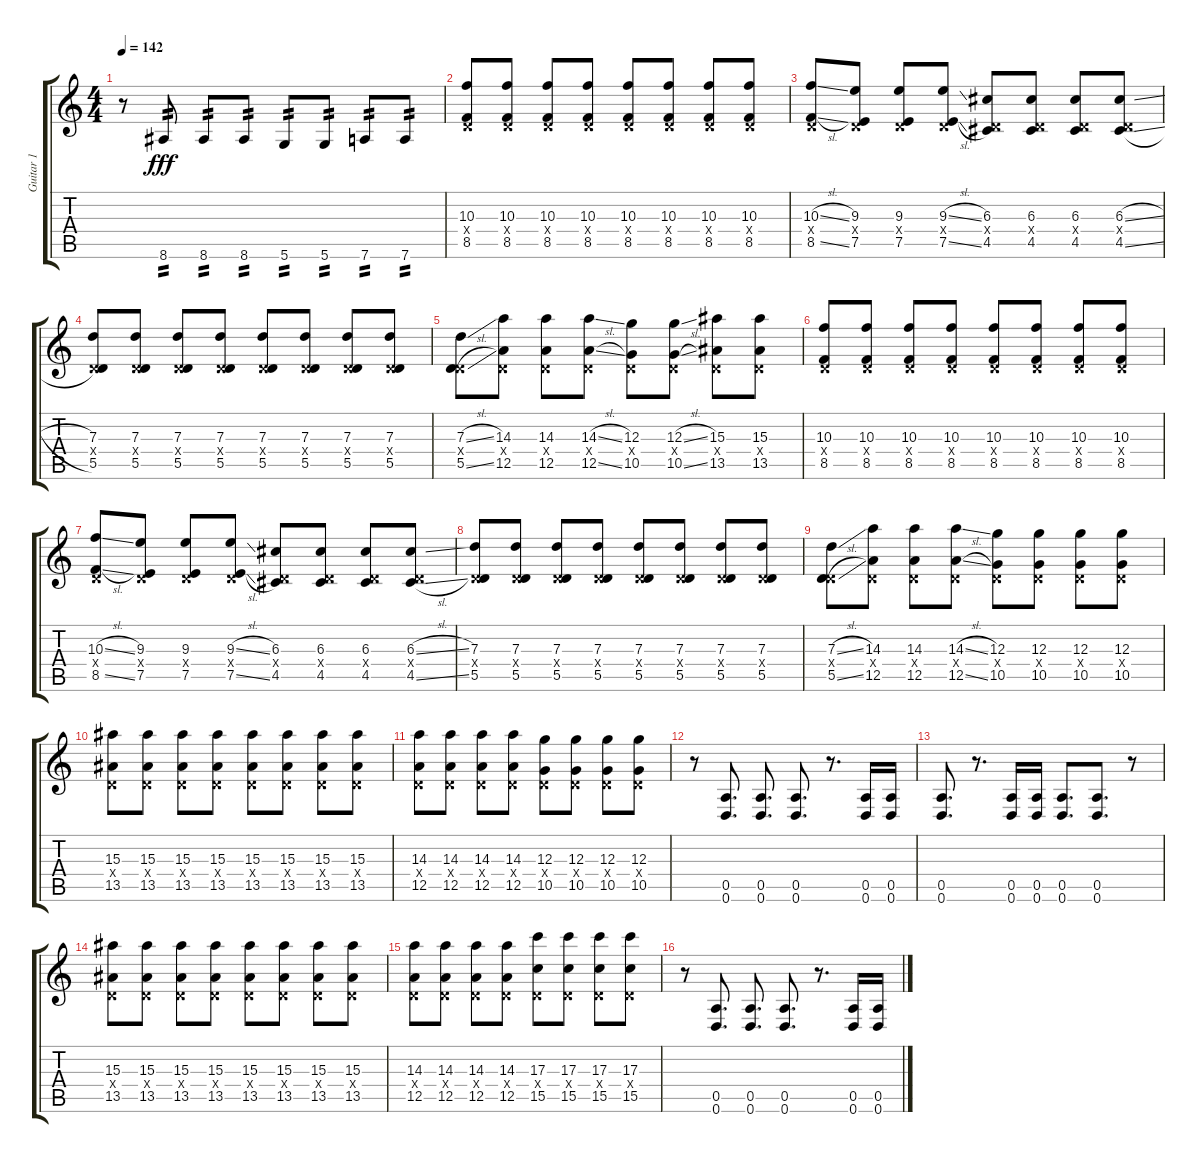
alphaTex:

\track ("Guitar 1" "Guitar 1") {instrument distortionguitar}
\staff {score tabs}
\tuning (E4 B3 G3 D3 A2 D2) {hide}
\ts (4 4)
\tempo 142
\clef g2
\ks c
r.8{dy fff} 8.6.8{tp 2} 8.6.8{tp 2} 8.6.8{tp 2} 5.6.8{tp 2} 5.6.8{tp 2} 7.6.8{tp 2} 7.6.8{tp 2} |
(10.3 0.4{x} 8.5).8 (10.3 0.4{x} 8.5).8 (10.3 0.4{x} 8.5).8 (10.3 0.4{x} 8.5).8 (10.3 0.4{x} 8.5).8 (10.3 0.4{x} 8.5).8 (10.3 0.4{x} 8.5).8 (10.3 0.4{x} 8.5).8 |
(10.3{sl} 0.4{x} 8.5{sl}).8 (9.3 0.4{x} 7.5).8 (9.3 0.4{x} 7.5).8 (9.3{sl} 0.4{x} 7.5{sl}).8 (6.3 0.4{x} 4.5).8 (6.3 0.4{x} 4.5).8 (6.3 0.4{x} 4.5).8 (6.3{sl} 0.4{x} 4.5{sl}).8 |
(7.3 0.4{x} 5.5).8 (7.3 0.4{x} 5.5).8 (7.3 0.4{x} 5.5).8 (7.3 0.4{x} 5.5).8 (7.3 0.4{x} 5.5).8 (7.3 0.4{x} 5.5).8 (7.3 0.4{x} 5.5).8 (7.3 0.4{x} 5.5).8 |
(7.3{sl} 0.4{x} 5.5{sl}).8 (14.3 0.4{x} 12.5).8 (14.3 0.4{x} 12.5).8 (14.3{sl} 0.4{x} 12.5{sl}).8 (12.3 0.4{x} 10.5).8 (12.3{sl} 0.4{x} 10.5{sl}).8 (15.3 0.4{x} 13.5).8 (15.3 0.4{x} 13.5).8 |
(10.3 0.4{x} 8.5).8 (10.3 0.4{x} 8.5).8 (10.3 0.4{x} 8.5).8 (10.3 0.4{x} 8.5).8 (10.3 0.4{x} 8.5).8 (10.3 0.4{x} 8.5).8 (10.3 0.4{x} 8.5).8 (10.3 0.4{x} 8.5).8 |
(10.3{sl} 0.4{x} 8.5{sl}).8 (9.3 0.4{x} 7.5).8 (9.3 0.4{x} 7.5).8 (9.3{sl} 0.4{x} 7.5{sl}).8 (6.3 0.4{x} 4.5).8 (6.3 0.4{x} 4.5).8 (6.3 0.4{x} 4.5).8 (6.3{sl} 0.4{x} 4.5{sl}).8 |
(7.3 0.4{x} 5.5).8 (7.3 0.4{x} 5.5).8 (7.3 0.4{x} 5.5).8 (7.3 0.4{x} 5.5).8 (7.3 0.4{x} 5.5).8 (7.3 0.4{x} 5.5).8 (7.3 0.4{x} 5.5).8 (7.3 0.4{x} 5.5).8 |
(7.3{sl} 0.4{x} 5.5{sl}).8 (14.3 0.4{x} 12.5).8 (14.3 0.4{x} 12.5).8 (14.3{sl} 0.4{x} 12.5{sl}).8 (12.3 0.4{x} 10.5).8 (12.3 0.4{x} 10.5).8 (12.3 0.4{x} 10.5).8 (12.3 0.4{x} 10.5).8 |
(15.3 0.4{x} 13.5).8 (15.3 0.4{x} 13.5).8 (15.3 0.4{x} 13.5).8 (15.3 0.4{x} 13.5).8 (15.3 0.4{x} 13.5).8 (15.3 0.4{x} 13.5).8 (15.3 0.4{x} 13.5).8 (15.3 0.4{x} 13.5).8 |
(14.3 0.4{x} 12.5).8 (14.3 0.4{x} 12.5).8 (14.3 0.4{x} 12.5).8 (14.3 0.4{x} 12.5).8 (12.3 0.4{x} 10.5).8 (12.3 0.4{x} 10.5).8 (12.3 0.4{x} 10.5).8 (12.3 0.4{x} 10.5).8 |
r.8 (0.5 0.6).8{d} (0.5 0.6).8{d} (0.5 0.6).8{d} r.8{d} (0.5 0.6).16 (0.5 0.6).16 |
(0.5 0.6).8{d} r.8{d} (0.5 0.6).16 (0.5 0.6).16 (0.5 0.6).8{d} (0.5 0.6).8{d} r.8 |
(15.3 0.4{x} 13.5).8 (15.3 0.4{x} 13.5).8 (15.3 0.4{x} 13.5).8 (15.3 0.4{x} 13.5).8 (15.3 0.4{x} 13.5).8 (15.3 0.4{x} 13.5).8 (15.3 0.4{x} 13.5).8 (15.3 0.4{x} 13.5).8 |
(14.3 0.4{x} 12.5).8 (14.3 0.4{x} 12.5).8 (14.3 0.4{x} 12.5).8 (14.3 0.4{x} 12.5).8 (17.3 0.4{x} 15.5).8 (17.3 0.4{x} 15.5).8 (17.3 0.4{x} 15.5).8 (17.3 0.4{x} 15.5).8 |
r.8 (0.5 0.6).8{d} (0.5 0.6).8{d} (0.5 0.6).8{d} r.8{d} (0.5 0.6).16 (0.5 0.6).16
